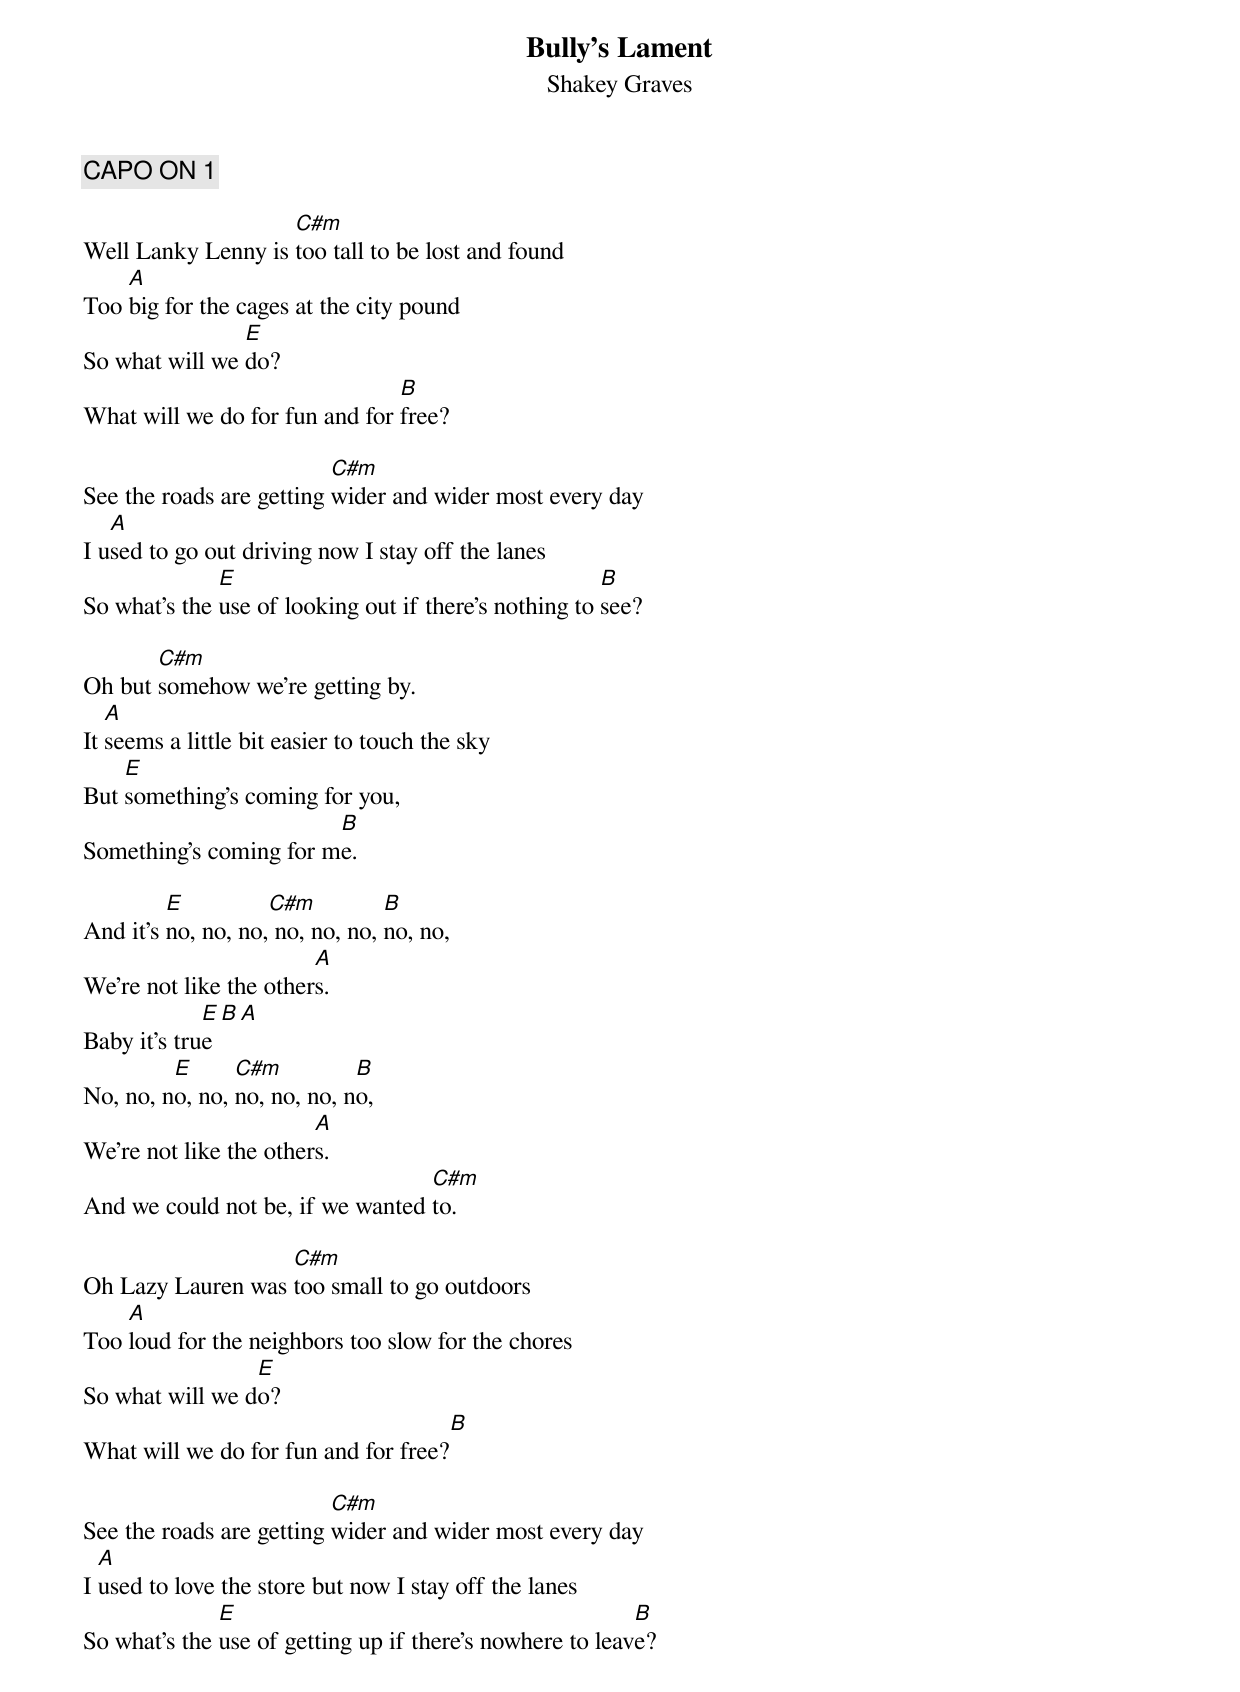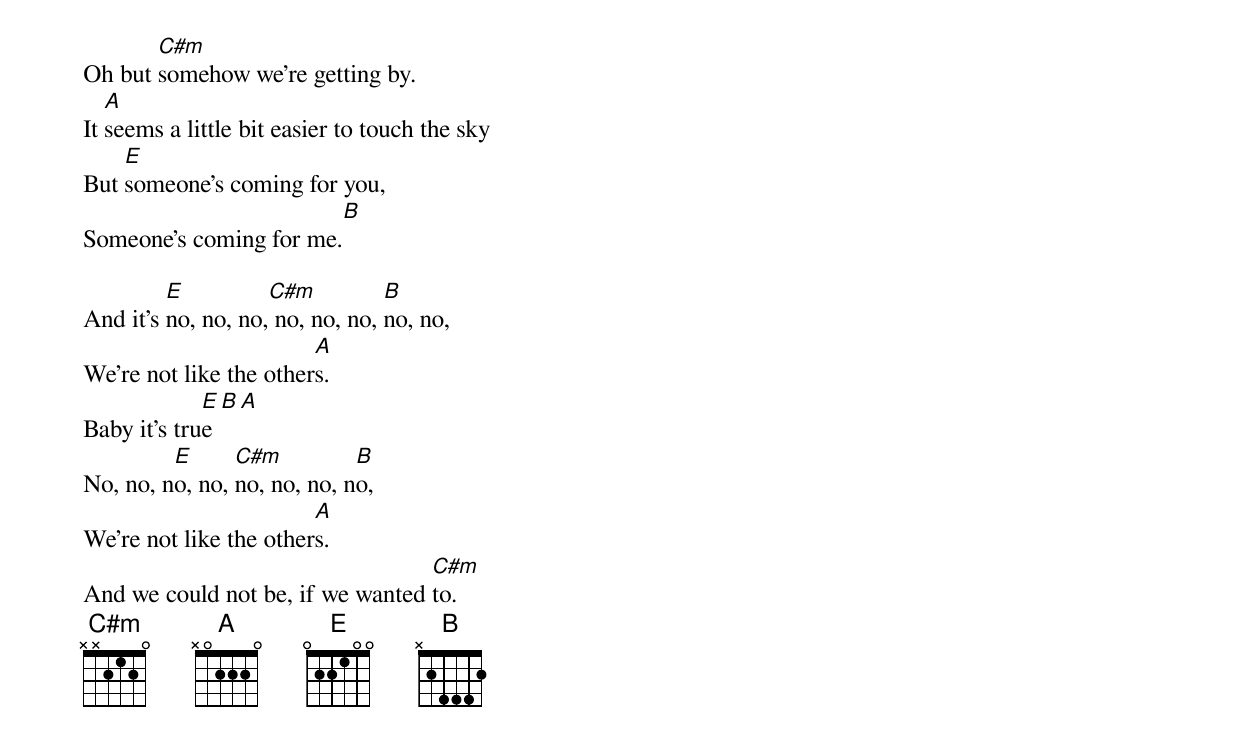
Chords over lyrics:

Bully's Lament
Shakey Graves

CAPO ON 1

                    C#m
Well Lanky Lenny is too tall to be lost and found
    A
Too big for the cages at the city pound
                E
So what will we do?
                                B
What will we do for fun and for free?

                          C#m
See the roads are getting wider and wider most every day
   A
I used to go out driving now I stay off the lanes
              E                                        B
So what's the use of looking out if there's nothing to see?

       C#m
Oh but somehow we're getting by.
   A
It seems a little bit easier to touch the sky
    E
But something's coming for you,
                        B
Something's coming for me.

         E          C#m          B
And it's no, no, no, no, no, no, no, no,
                        A
We're not like the others.
             E    B   A
Baby it's true
         E      C#m          B
No, no, no, no, no, no, no, no,
                        A
We're not like the others.
                                  C#m
And we could not be, if we wanted to.

                   C#m
Oh Lazy Lauren was too small to go outdoors
    A
Too loud for the neighbors too slow for the chores
                 E
So what will we do?
                                     B
What will we do for fun and for free?

                          C#m
See the roads are getting wider and wider most every day
  A
I used to love the store but now I stay off the lanes
              E                                           B
So what's the use of getting up if there's nowhere to leave?

       C#m
Oh but somehow we're getting by.
   A
It seems a little bit easier to touch the sky
    E
But someone's coming for you,
                        B
Someone's coming for me.

         E          C#m          B
And it's no, no, no, no, no, no, no, no,
                        A
We're not like the others.
             E    B   A
Baby it's true
         E      C#m          B
No, no, no, no, no, no, no, no,
                        A
We're not like the others.
                                  C#m
And we could not be, if we wanted to.
